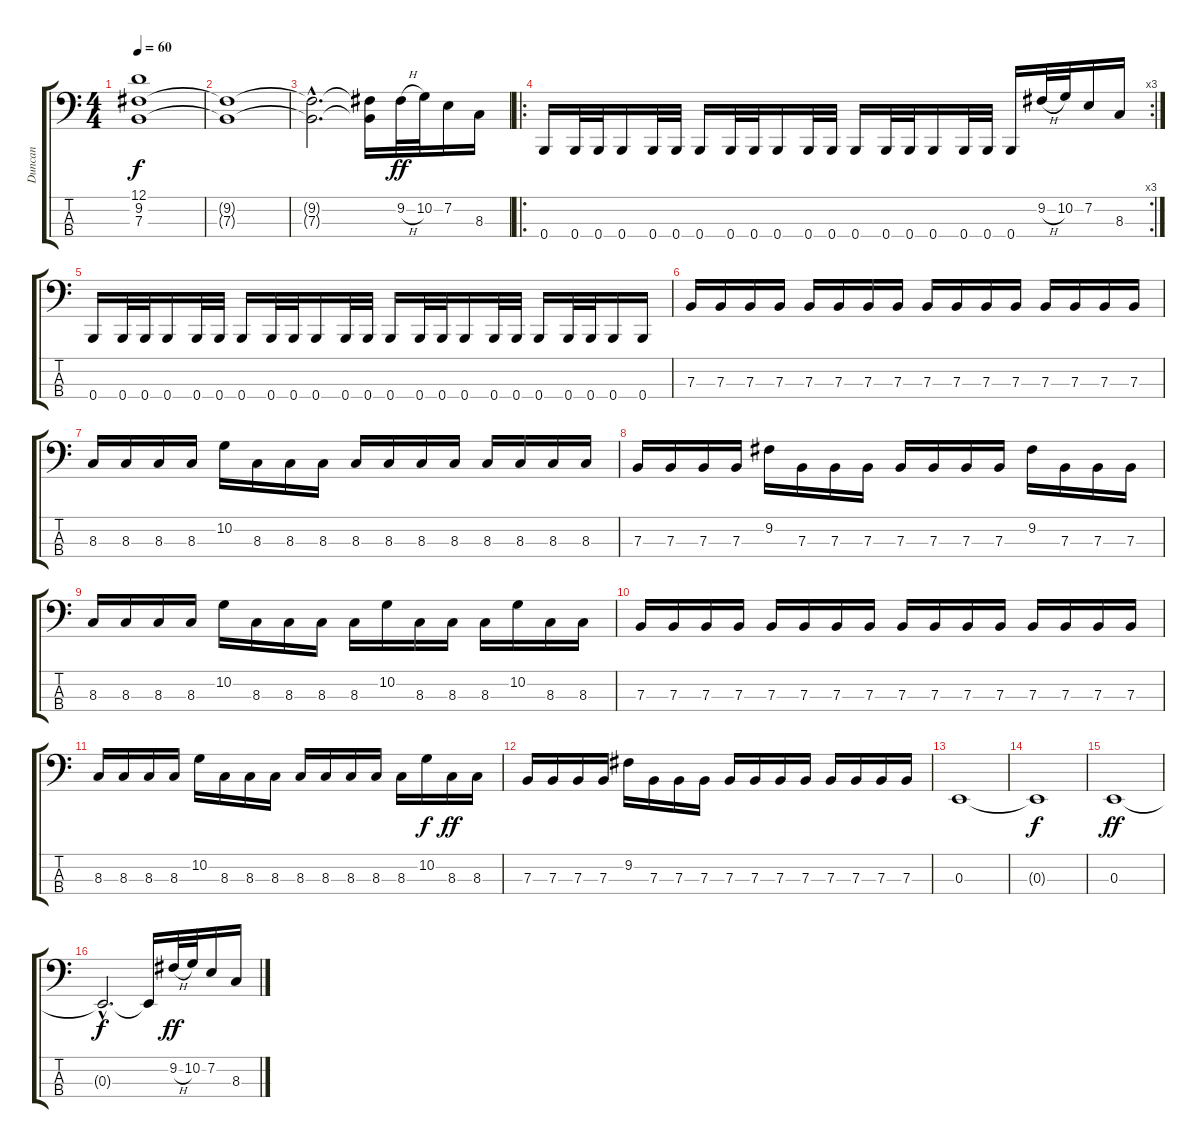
\track ("Duncan" "Duncan") {instrument electricbasspick}
\staff {score tabs}
\tuning (D2 A1 E1 B0) {hide}
\ts (4 4)
\tempo 60
\clef f4
\ks c
(12.1{t} 9.2{t} 7.3{t}).1{dy f} |
(9.2{t} 7.3{t}).1 |
(9.2{hac t} 7.3{hac t}).2{d} (9.2{t} 7.3{t}).16 9.2{h}.32{dy ff} 10.2.32 7.2.16 8.3.16 |
\ro
\rc 3
0.4.16 0.4.32 0.4.32 0.4.16 0.4.32 0.4.32 0.4.16 0.4.32 0.4.32 0.4.16 0.4.32 0.4.32 0.4.16 0.4.32 0.4.32 0.4.16 0.4.32 0.4.32 0.4.16 9.2{h}.32 10.2.32 7.2.16 8.3.16 |
0.4.16 0.4.32 0.4.32 0.4.16 0.4.32 0.4.32 0.4.16 0.4.32 0.4.32 0.4.16 0.4.32 0.4.32 0.4.16 0.4.32 0.4.32 0.4.16 0.4.32 0.4.32 0.4.16 0.4.32 0.4.32 0.4.16 0.4.16 |
7.3.16 7.3.16 7.3.16 7.3.16 7.3.16 7.3.16 7.3.16 7.3.16 7.3.16 7.3.16 7.3.16 7.3.16 7.3.16 7.3.16 7.3.16 7.3.16 |
8.3.16 8.3.16 8.3.16 8.3.16 10.2.16 8.3.16 8.3.16 8.3.16 8.3.16 8.3.16 8.3.16 8.3.16 8.3.16 8.3.16 8.3.16 8.3.16 |
7.3.16 7.3.16 7.3.16 7.3.16 9.2.16 7.3.16 7.3.16 7.3.16 7.3.16 7.3.16 7.3.16 7.3.16 9.2.16 7.3.16 7.3.16 7.3.16 |
8.3.16 8.3.16 8.3.16 8.3.16 10.2.16 8.3.16 8.3.16 8.3.16 8.3.16 10.2.16 8.3.16 8.3.16 8.3.16 10.2.16 8.3.16 8.3.16 |
7.3.16 7.3.16 7.3.16 7.3.16 7.3.16 7.3.16 7.3.16 7.3.16 7.3.16 7.3.16 7.3.16 7.3.16 7.3.16 7.3.16 7.3.16 7.3.16 |
8.3.16 8.3.16 8.3.16 8.3.16 10.2.16 8.3.16 8.3.16 8.3.16 8.3.16 8.3.16 8.3.16 8.3.16 8.3.16 10.2.16{dy f} 8.3.16{dy ff} 8.3.16 |
7.3.16 7.3.16 7.3.16 7.3.16 9.2.16 7.3.16 7.3.16 7.3.16 7.3.16 7.3.16 7.3.16 7.3.16 7.3.16 7.3.16 7.3.16 7.3.16 |
0.3.1 |
0.3{t}.1{dy f} |
0.3.1{dy ff} |
0.3{hac t}.2{d dy f} 0.3{t}.16 9.2{h}.32{dy ff} 10.2.32 7.2.16 8.3.16
